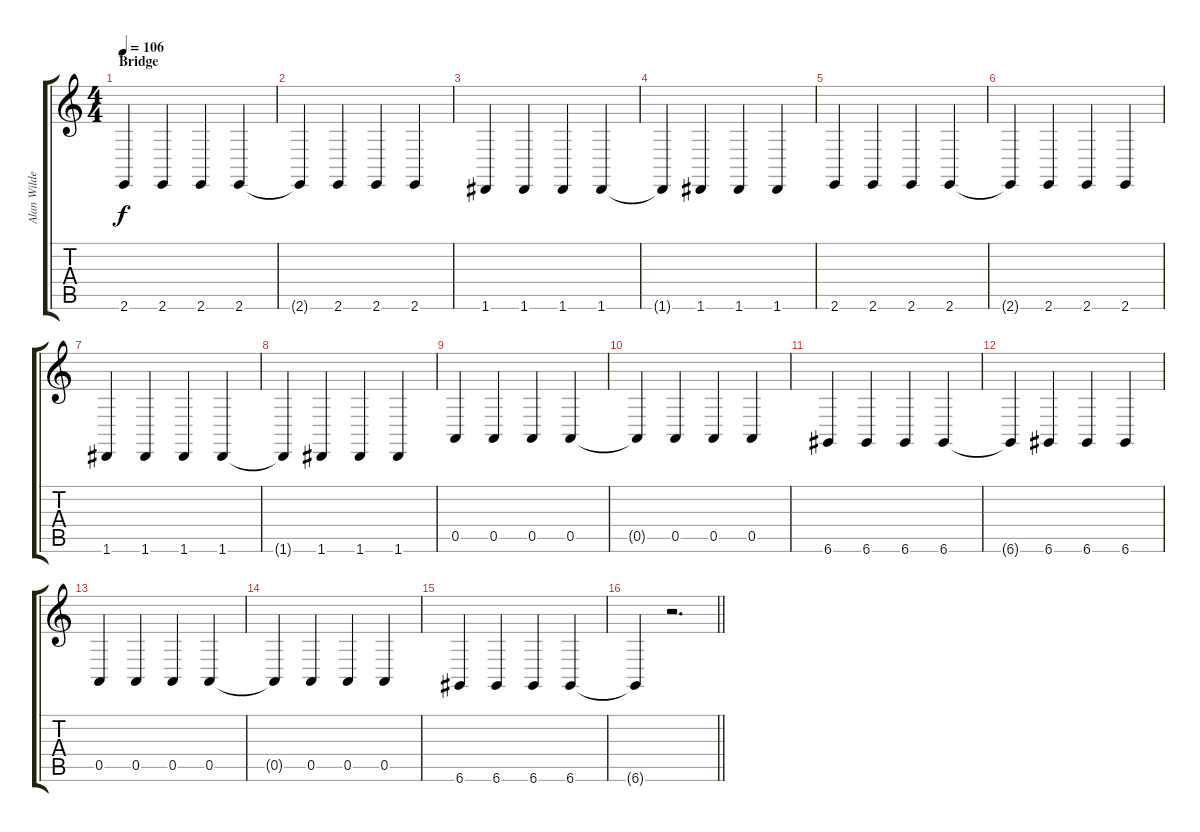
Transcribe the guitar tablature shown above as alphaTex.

\track ("Alan Wilder - Keyboard I" "Alan Wilde") {instrument lead5charang}
\staff {score tabs}
\tuning (E4 B3 G3 D3 A2 D2) {hide}
\ts (4 4)
\section ("" "Bridge")
\tempo 106
\clef g2
\ks c
2.6.4{dy f} 2.6.4 2.6.4 2.6.4 |
2.6{t}.4 2.6.4 2.6.4 2.6.4 |
1.6.4 1.6.4 1.6.4 1.6.4 |
1.6{t}.4 1.6.4 1.6.4 1.6.4 |
2.6.4 2.6.4 2.6.4 2.6.4 |
2.6{t}.4 2.6.4 2.6.4 2.6.4 |
1.6.4 1.6.4 1.6.4 1.6.4 |
1.6{t}.4 1.6.4 1.6.4 1.6.4 |
0.5.4 0.5.4 0.5.4 0.5.4 |
0.5{t}.4 0.5.4 0.5.4 0.5.4 |
6.6.4 6.6.4 6.6.4 6.6.4 |
6.6{t}.4 6.6.4 6.6.4 6.6.4 |
0.5.4 0.5.4 0.5.4 0.5.4 |
0.5{t}.4 0.5.4 0.5.4 0.5.4 |
6.6.4 6.6.4 6.6.4 6.6.4 |
\barLineRight lightlight
6.6{t}.4 r.2{d}
